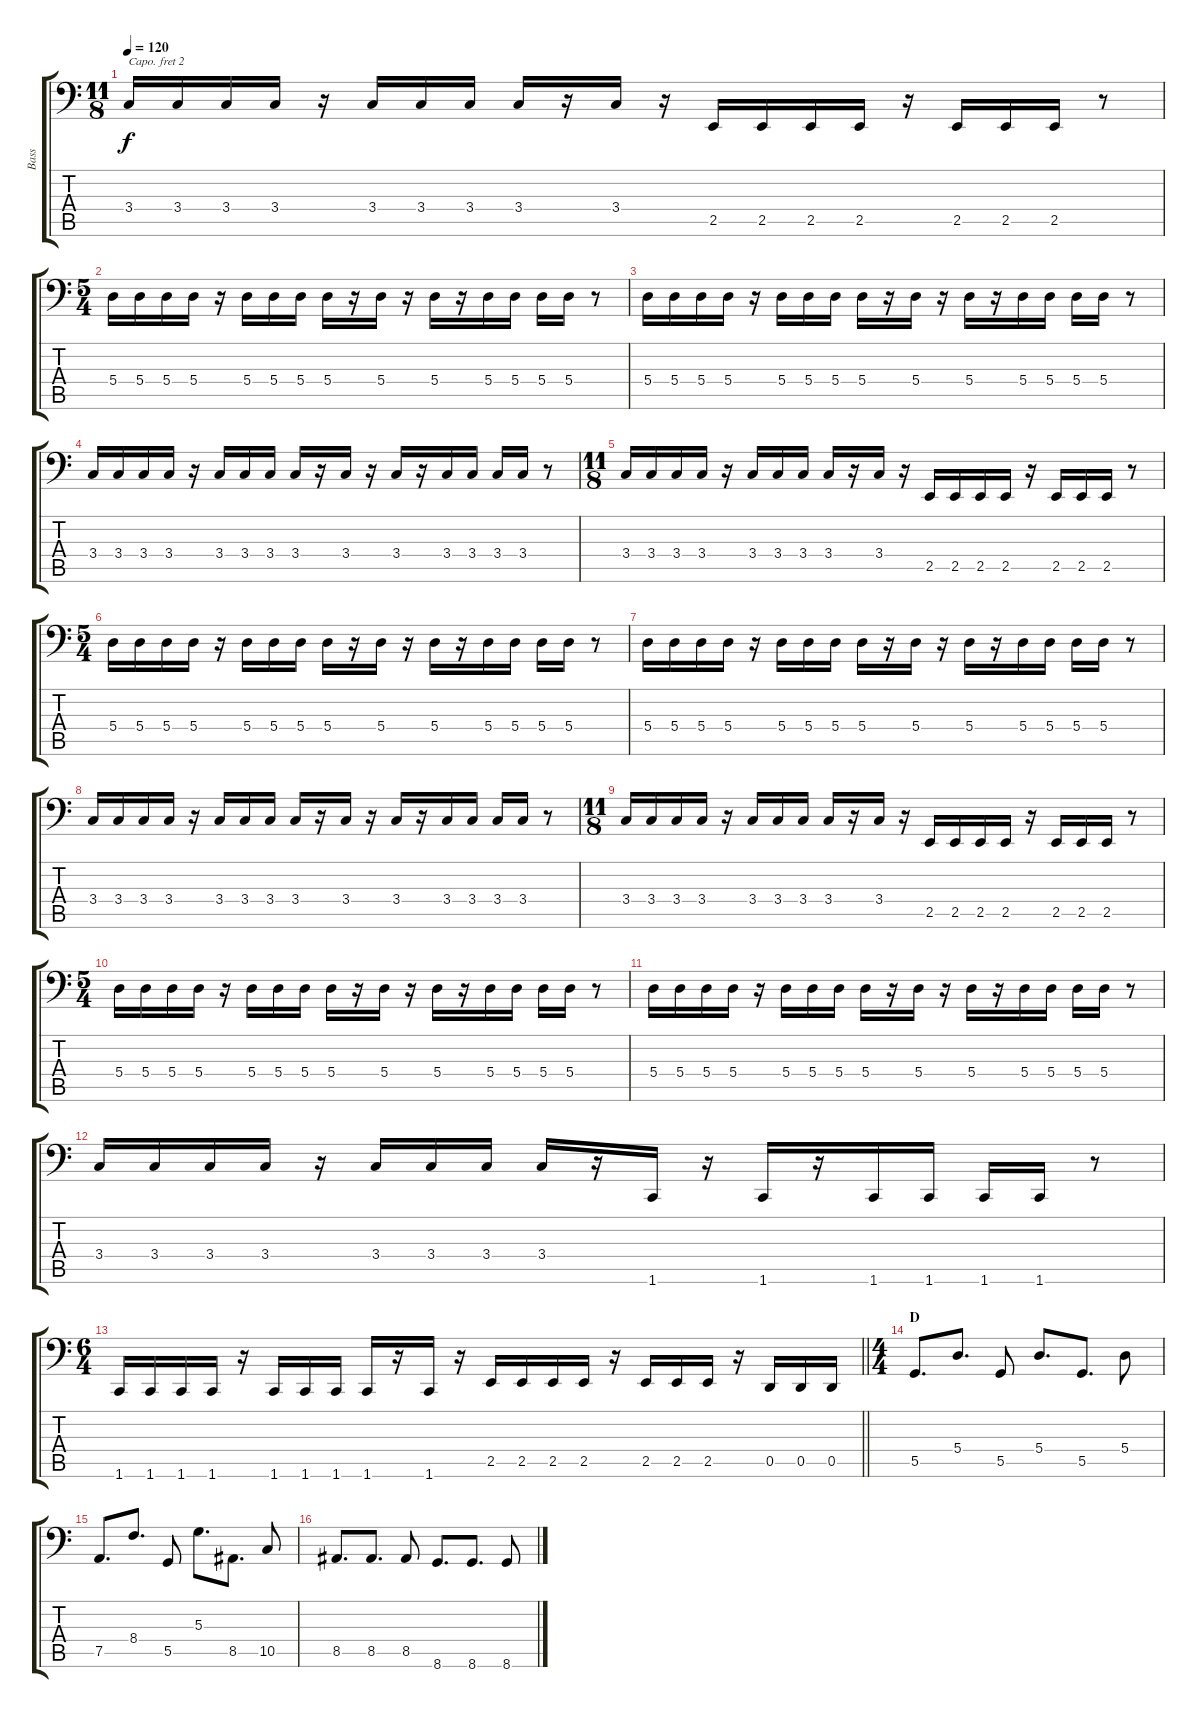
\track ("Bass" "Bass") {instrument electricbasspick}
\staff {score tabs}
\capo 2
\tuning (Bb2 F2 C2 G1 C1 A0) {hide}
\ts (11 8)
\tempo 120
\clef f4
\ks c
3.4.16{dy f} 3.4.16 3.4.16 3.4.16 r.16 3.4.16 3.4.16 3.4.16 3.4.16 r.16 3.4.16 r.16 2.5.16 2.5.16 2.5.16 2.5.16 r.16 2.5.16 2.5.16 2.5.16 r.8 |
\ts (5 4)
5.4.16 5.4.16 5.4.16 5.4.16 r.16 5.4.16 5.4.16 5.4.16 5.4.16 r.16 5.4.16 r.16 5.4.16 r.16 5.4.16 5.4.16 5.4.16 5.4.16 r.8 |
5.4.16 5.4.16 5.4.16 5.4.16 r.16 5.4.16 5.4.16 5.4.16 5.4.16 r.16 5.4.16 r.16 5.4.16 r.16 5.4.16 5.4.16 5.4.16 5.4.16 r.8 |
3.4.16 3.4.16 3.4.16 3.4.16 r.16 3.4.16 3.4.16 3.4.16 3.4.16 r.16 3.4.16 r.16 3.4.16 r.16 3.4.16 3.4.16 3.4.16 3.4.16 r.8 |
\ts (11 8)
3.4.16 3.4.16 3.4.16 3.4.16 r.16 3.4.16 3.4.16 3.4.16 3.4.16 r.16 3.4.16 r.16 2.5.16 2.5.16 2.5.16 2.5.16 r.16 2.5.16 2.5.16 2.5.16 r.8 |
\ts (5 4)
5.4.16 5.4.16 5.4.16 5.4.16 r.16 5.4.16 5.4.16 5.4.16 5.4.16 r.16 5.4.16 r.16 5.4.16 r.16 5.4.16 5.4.16 5.4.16 5.4.16 r.8 |
5.4.16 5.4.16 5.4.16 5.4.16 r.16 5.4.16 5.4.16 5.4.16 5.4.16 r.16 5.4.16 r.16 5.4.16 r.16 5.4.16 5.4.16 5.4.16 5.4.16 r.8 |
3.4.16 3.4.16 3.4.16 3.4.16 r.16 3.4.16 3.4.16 3.4.16 3.4.16 r.16 3.4.16 r.16 3.4.16 r.16 3.4.16 3.4.16 3.4.16 3.4.16 r.8 |
\ts (11 8)
3.4.16 3.4.16 3.4.16 3.4.16 r.16 3.4.16 3.4.16 3.4.16 3.4.16 r.16 3.4.16 r.16 2.5.16 2.5.16 2.5.16 2.5.16 r.16 2.5.16 2.5.16 2.5.16 r.8 |
\ts (5 4)
5.4.16 5.4.16 5.4.16 5.4.16 r.16 5.4.16 5.4.16 5.4.16 5.4.16 r.16 5.4.16 r.16 5.4.16 r.16 5.4.16 5.4.16 5.4.16 5.4.16 r.8 |
5.4.16 5.4.16 5.4.16 5.4.16 r.16 5.4.16 5.4.16 5.4.16 5.4.16 r.16 5.4.16 r.16 5.4.16 r.16 5.4.16 5.4.16 5.4.16 5.4.16 r.8 |
3.4.16 3.4.16 3.4.16 3.4.16 r.16 3.4.16 3.4.16 3.4.16 3.4.16 r.16 1.6.16 r.16 1.6.16 r.16 1.6.16 1.6.16 1.6.16 1.6.16 r.8 |
\ts (6 4)
\barLineRight lightlight
1.6.16 1.6.16 1.6.16 1.6.16 r.16 1.6.16 1.6.16 1.6.16 1.6.16 r.16 1.6.16 r.16 2.5.16 2.5.16 2.5.16 2.5.16 r.16 2.5.16 2.5.16 2.5.16 r.16 0.5.16 0.5.16 0.5.16 |
\ts (4 4)
\section ("" "D")
5.5.8{d} 5.4.8{d} 5.5.8 5.4.8{d} 5.5.8{d} 5.4.8 |
7.5.8{d} 8.4.8{d} 5.5.8 5.3.8{d} 8.5.8{d} 10.5.8 |
8.5.8{d} 8.5.8{d} 8.5.8 8.6.8{d} 8.6.8{d} 8.6.8
